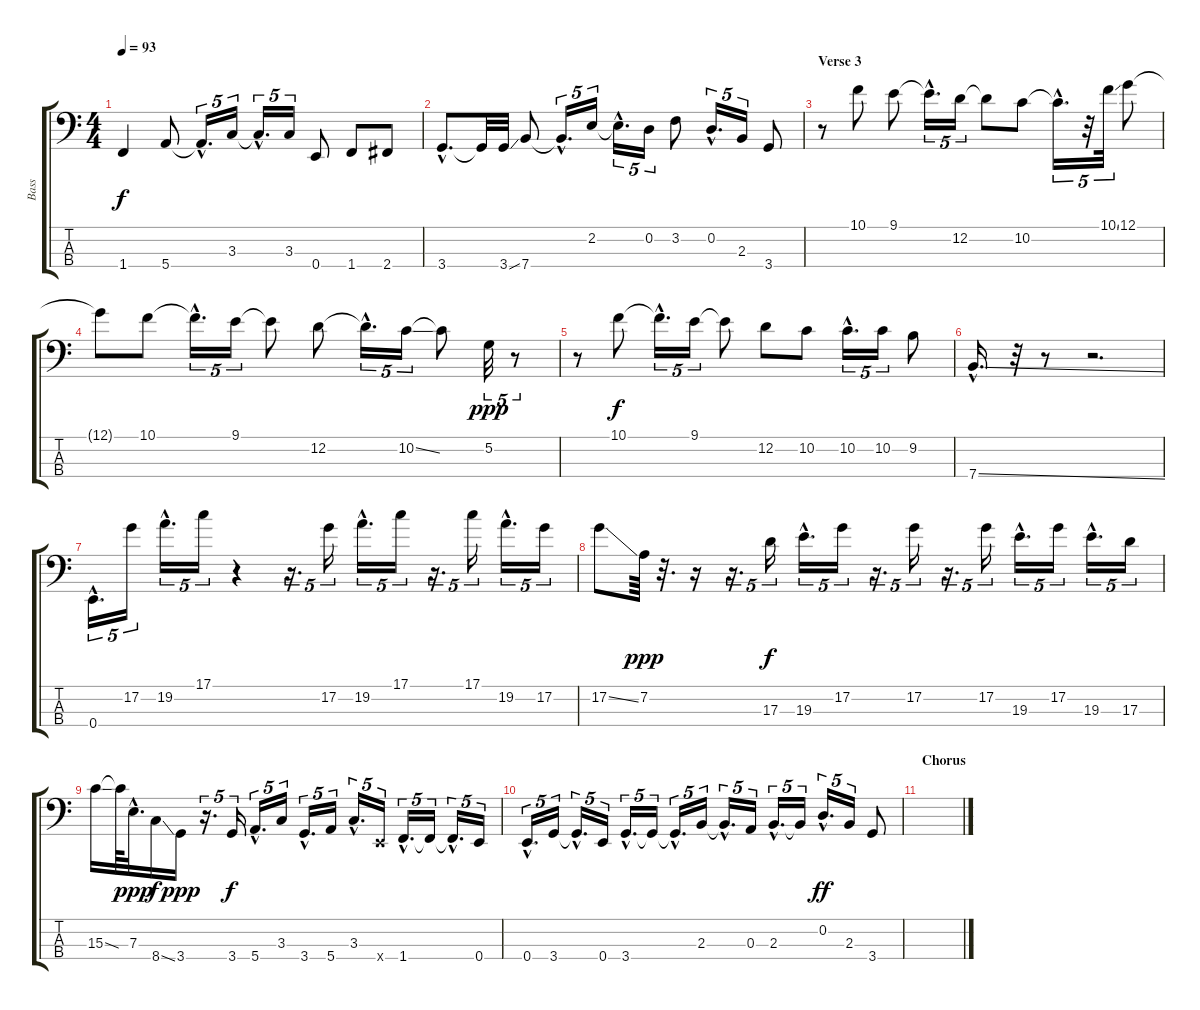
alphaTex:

\track ("Bass" "Bass") {instrument electricbassfinger}
\staff {score tabs}
\tuning (G2 D2 A1 E1) {hide}
\ts (4 4)
\tempo 93
\clef f4
\ks c
1.4.4{dy f} 5.4.8 5.4{hac t}.16{d tu (5 4)} 3.3.16{tu (5 4)} 3.3{hac t}.16{d tu (5 4)} 3.3.16{tu (5 4)} 0.4.8 1.4.8 2.4.8 |
3.4{hac}.8{d} 3.4{t}.32 3.4{ss}.32 7.4.8 7.4{hac t}.16{d tu (5 4)} 2.2.16{tu (5 4)} 2.2{hac t}.16{d tu (5 4)} 0.2.16{tu (5 4)} 3.2.8 0.2{hac}.16{d tu (5 4)} 2.3.16{tu (5 4)} 3.4.8 |
\section ("" "Verse 3")
r.8 10.1.8 9.1.8 9.1{hac t}.16{d tu (5 4)} 12.2.16{tu (5 4)} 12.2{t}.8 10.2.8 10.2{hac t}.16{d tu (5 4)} r.32{tu (5 4)} 10.1{ss}.32{tu (5 4)} 12.1.8 |
12.1{t}.8 10.1.8 10.1{hac t}.16{d tu (5 4)} 9.1.16{tu (5 4)} 9.1{t}.8 12.2.8 12.2{hac t}.16{d tu (5 4)} 10.2{ss}.16{tu (5 4)} 10.2{t}.8 5.2.32{tu (5 4) dy ppp} r.8{tu (5 4)} |
r.8 10.1.8{dy f} 10.1{hac t}.16{d tu (5 4)} 9.1.16{tu (5 4)} 9.1{t}.8 12.2.8 10.2.8 10.2{hac}.16{d tu (5 4)} 10.2.16{tu (5 4)} 9.2.8 |
7.4{ss hac}.16{d} r.32 r.8 r.2{d} |
0.4{hac}.16{d tu (5 4)} 17.2.16{tu (5 4)} 19.2{hac}.16{d tu (5 4)} 17.1.16{tu (5 4)} r.4 r.16{d tu (5 4)} 17.2.16{tu (5 4)} 19.2{hac}.16{d tu (5 4)} 17.1.16{tu (5 4)} r.16{d tu (5 4)} 17.1.16{tu (5 4)} 19.2{hac}.16{d tu (5 4)} 17.2.16{tu (5 4)} |
17.2{ss}.8 7.2.64{dy ppp} r.32{d} r.16 r.16{d tu (5 4)} 17.3.16{tu (5 4) dy f} 19.3{hac}.16{d tu (5 4)} 17.2.16{tu (5 4)} r.16{d tu (5 4)} 17.2.16{tu (5 4)} r.16{d tu (5 4)} 17.2.16{tu (5 4)} 19.3{hac}.16{d tu (5 4)} 17.2.16{tu (5 4)} 19.3{hac}.16{d tu (5 4)} 17.3.16{tu (5 4)} |
15.3{ss}.16{volume 16} 15.3{t}.64 7.3{hac}.32{d dy ppp} 8.4{ss}.16{dy f} 3.4.16{dy ppp} r.16{d tu (5 4)} 3.4.16{tu (5 4) dy f} 5.4{hac}.16{d tu (5 4)} 3.3.16{tu (5 4)} 3.4{hac}.16{d tu (5 4)} 5.4.16{tu (5 4)} 3.3{hac}.16{d tu (5 4)} 0.4{x}.16{tu (5 4)} 1.4{hac}.16{d tu (5 4)} 1.4{t}.16{tu (5 4)} 1.4{hac t}.16{d tu (5 4)} 0.4.16{tu (5 4)} |
0.4{hac}.16{d tu (5 4)} 3.4.16{tu (5 4)} 3.4{hac t}.16{d tu (5 4)} 0.4.16{tu (5 4)} 3.4{hac}.16{d tu (5 4)} 3.4{t}.16{tu (5 4)} 3.4{hac t}.16{d tu (5 4)} 2.3.16{tu (5 4)} 2.3{hac t}.16{d tu (5 4)} 0.3.16{tu (5 4)} 2.3{hac}.16{d tu (5 4)} 2.3{t}.16{tu (5 4)} 0.2{hac}.16{d tu (5 4) dy ff} 2.3.16{tu (5 4)} 3.4.8 |
\section ("" "Chorus")
